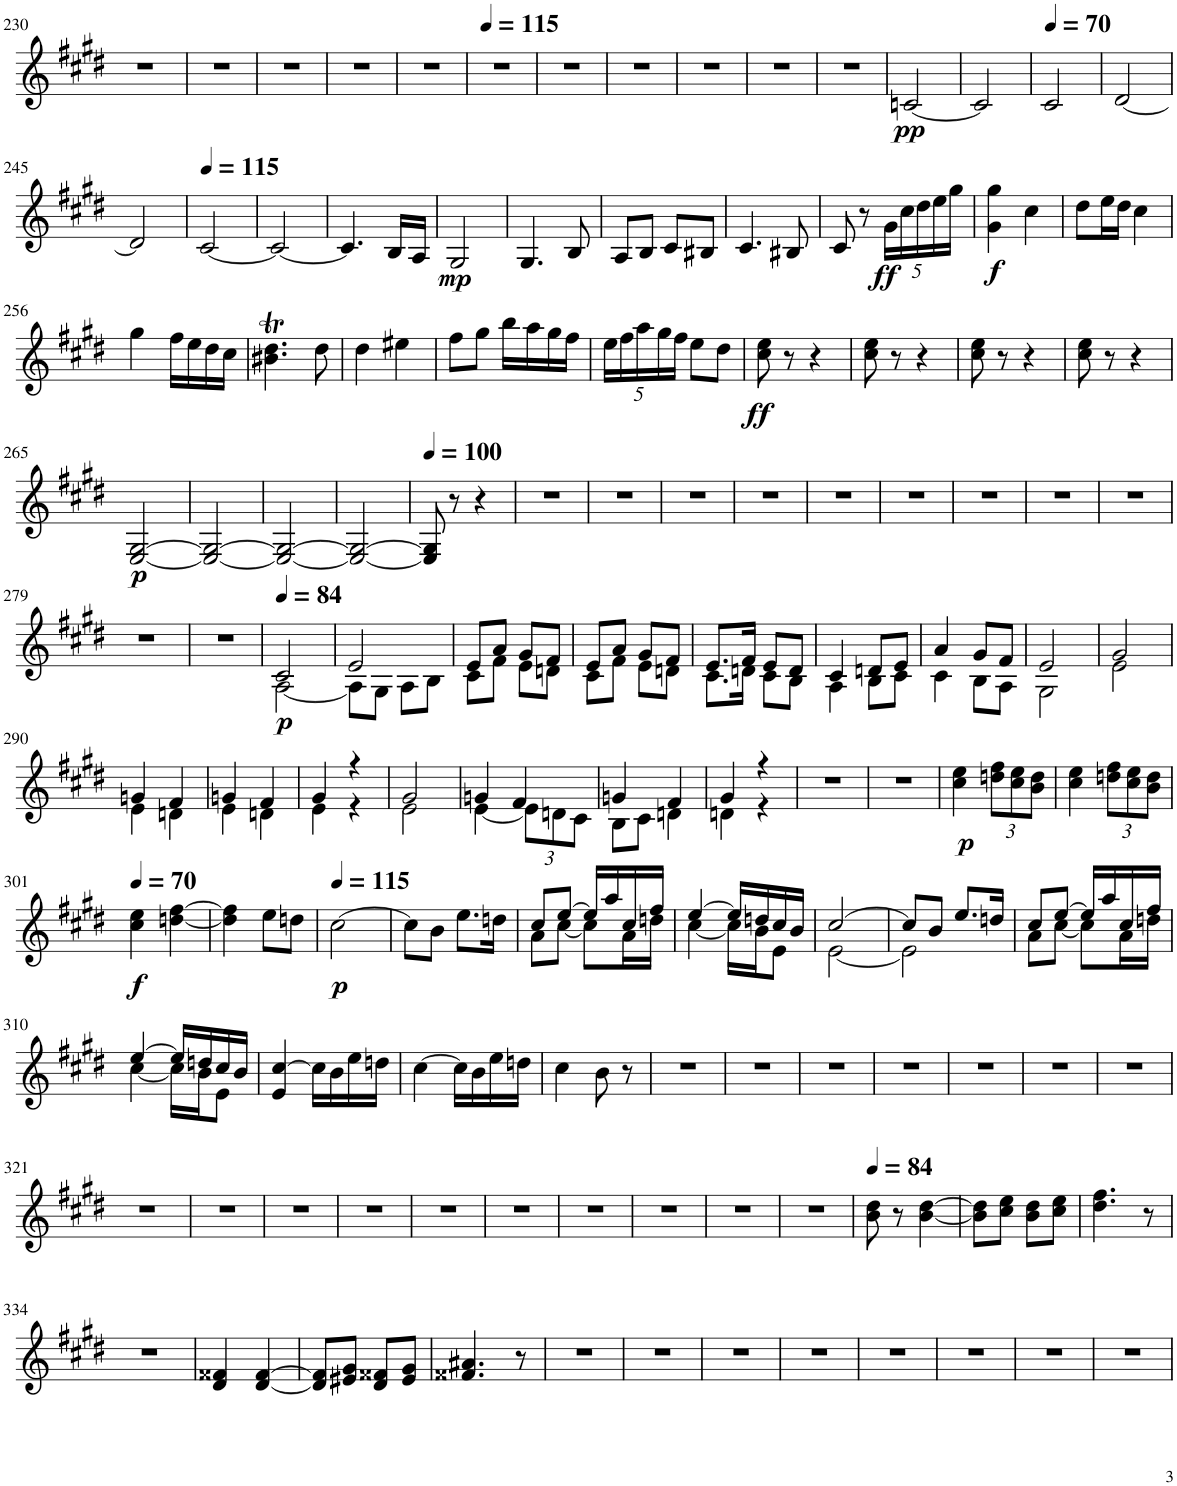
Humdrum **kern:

**kern	**dynam
*part1	*part1
*staff1	*staff1
*I"Bb 클라리넷	*
!!LO:PB:g=z
*clefG2	*
*Trd1c2	*
*k[f#c#g#d#]	*
*M2/4	*
=230	=230
2r	.
=231	=231
2r	.
=232	=232
2r	.
=233	=233
2r	.
=234	=234
2r	.
=235	=235
*MM115	*
2r	.
=236	=236
2r	.
=237	=237
2r	.
=238	=238
2r	.
=239	=239
2r	.
=240	=240
2r	.
=241	=241
!	!LO:DY:b
[2cn/	pp
=242	=242
2c/]	.
=243	=243
*MM70	*
2c#/	.
=244	=244
[2d#/	.
!!LO:LB:g=z
=245	=245
2d#/]	.
=246	=246
*MM115	*
[2c#/	.
=247	=247
2c#/_	.
=248	=248
4.c#/]	.
16B/LL	.
16A/JJ	.
=249	=249
!	!LO:DY:b
2G#/	mp
=250	=250
4.G#/	.
8B/	.
=251	=251
8A/L	.
8B/J	.
8c#/L	.
8B#X/J	.
=252	=252
4.c#/	.
8B#X/	.
=253	=253
8c#/	.
8r	.
*Xbrackettup	*
!	!LO:DY:b
20g#\LL	ff
20cc#\	.
20dd#\	.
20ee\	.
20gg#\JJ	.
=254	=254
!	!LO:DY:b
4g#\ 4gg#\	f
4cc#\	.
=255	=255
8dd#\L	.
16ee\L	.
16dd#\JJ	.
4cc#\	.
!!LO:LB:g=z
=256	=256
4gg#\	.
16ff#\LL	.
16ee\	.
16dd#\	.
16cc#\JJ	.
=257	=257
4.b#X\T 4.dd#\T	.
8dd#\	.
=258	=258
4dd#\	.
4ee#X\	.
=259	=259
8ff#\L	.
8gg#\J	.
16bb\LL	.
16aa\	.
16gg#\	.
16ff#\JJ	.
=260	=260
20ee\LL	.
20ff#\	.
20aa\	.
20gg#\	.
20ff#\JJ	.
8ee\L	.
8dd#\J	.
=261	=261
!	!LO:DY:b
8cc#\ 8ee\	ff
8r	.
4r	.
=262	=262
8cc#\ 8ee\	.
8r	.
4r	.
=263	=263
8cc#\ 8ee\	.
8r	.
4r	.
=264	=264
8cc#\ 8ee\	.
8r	.
4r	.
!!LO:LB:g=z
=265	=265
!	!LO:DY:b
[2E/ [2G#/	p
=266	=266
2E/_ 2G#/_	.
=267	=267
2E/_ 2G#/_	.
=268	=268
2E/_ 2G#/_	.
=269	=269
*MM100	*
8E/] 8G#/]	.
8r	.
4r	.
=270	=270
2r	.
=271	=271
2r	.
=272	=272
2r	.
=273	=273
2r	.
=274	=274
2r	.
=275	=275
2r	.
=276	=276
2r	.
=277	=277
2r	.
=278	=278
2r	.
!!LO:LB:g=z
=279	=279
2r	.
=280	=280
2r	.
=281	=281
*MM84	*
*^	*
!	!	!LO:DY:b
2c#/	[2A\	p
=282	=282	=282
2e/	8A\L]	.
.	8G#\J	.
.	8A\L	.
.	8B\J	.
=283	=283	=283
8e/L	8c#\L	.
8a/J	8f#\J	.
8g#/L	8e\L	.
8f#/J	8dn\J	.
=284	=284	=284
8e/L	8c#\L	.
8a/J	8f#\J	.
8g#/L	8e\L	.
8f#/J	8dn\J	.
=285	=285	=285
8.e/L	8.c#\L	.
16f#/Jk	16dn\Jk	.
8e/L	8c#\L	.
8d/J	8B\J	.
=286	=286	=286
4c#/	4A\	.
8dn/L	8B\L	.
8e/J	8c#\J	.
=287	=287	=287
4a/	4c#\	.
8g#/L	8B\L	.
8f#/J	8A\J	.
=288	=288	=288
2e/	2G#\	.
=289	=289	=289
2g#/	2e\	.
!!LO:LB:g=z	!!
=290	=290	=290
4gn/	4e\	.
4f#/	4dn\	.
=291	=291	=291
4gn/	4e\	.
4f#/	4dn\	.
=292	=292	=292
4g#/	4e\	.
4r	4r	.
=293	=293	=293
2g#/	2e\	.
=294	=294	=294
4gn/	[4e\	.
4f#/	12e\L]	.
.	12dn\	.
.	12c#\J	.
=295	=295	=295
4gn/	8B\L	.
.	8c#\J	.
4f#/	4dn\	.
=296	=296	=296
4g#/	4dn\	.
4r	4r	.
*v	*v	*
=297	=297
2r	.
=298	=298
2r	.
=299	=299
!	!LO:DY:b
4cc#\ 4ee\	p
12ddn\ 12ff#\L	.
12cc#\ 12ee\	.
12b\ 12dd\J	.
=300	=300
4cc#\ 4ee\	.
12ddn\ 12ff#\L	.
12cc#\ 12ee\	.
12b\ 12dd\J	.
!!LO:LB:g=z
=301	=301
*MM70	*
!	!LO:DY:b
4cc#\ 4ee\	f
[4ddn\ [4ff#\	.
=302	=302
4dd\] 4ff#\]	.
8ee\L	.
8ddn\J	.
=303	=303
*MM115	*
!	!LO:DY:b
[2cc#\	p
=304	=304
8cc#\L]	.
8b\J	.
8.ee\L	.
16ddn\Jk	.
=305	=305
*^	*
8cc#/L	8a\L	.
[8ee/J	[8cc#\J	.
16ee/LL]	8cc#\L]	.
16aa/	.	.
16cc#/	16a\L	.
16ff#/JJ	16ddn\JJ	.
=306	=306	=306
[4ee/	[4cc#\	.
16ee/LL]	16cc#\LL]	.
16ddn/	16b\J	.
16cc#/	8e\J	.
16b/JJ	.	.
=307	=307	=307
[2cc#/	[2e\	.
=308	=308	=308
8cc#/L]	2e\]	.
8b/J	.	.
8.ee/L	.	.
16ddn/Jk	.	.
=309	=309	=309
8cc#/L	8a\L	.
[8ee/J	[8cc#\J	.
16ee/LL]	8cc#\L]	.
16aa/	.	.
16cc#/	16a\L	.
16ff#/JJ	16ddn\JJ	.
!!LO:LB:g=z	!!
=310	=310	=310
[4ee/	[4cc#\	.
16ee/LL]	16cc#\LL]	.
16ddn/	16b\J	.
16cc#/	8e\J	.
16b/JJ	.	.
*v	*v	*
=311	=311
4e/ [4cc#/	.
16cc#\LL]	.
16b\	.
16ee\	.
16ddn\JJ	.
=312	=312
[4cc#\	.
16cc#\LL]	.
16b\	.
16ee\	.
16ddn\JJ	.
=313	=313
4cc#\	.
8b\	.
8r	.
=314	=314
2r	.
=315	=315
2r	.
=316	=316
2r	.
=317	=317
2r	.
=318	=318
2r	.
=319	=319
2r	.
=320	=320
2r	.
!!LO:LB:g=z
=321	=321
2r	.
=322	=322
2r	.
=323	=323
2r	.
=324	=324
2r	.
=325	=325
2r	.
=326	=326
2r	.
=327	=327
2r	.
=328	=328
2r	.
=329	=329
2r	.
=330	=330
2r	.
=331	=331
*MM84	*
8b\ 8dd#\	.
8r	.
[4b\ [4dd#\	.
=332	=332
8b\] 8dd#\]L	.
8cc#\ 8ee\J	.
8b\ 8dd#\L	.
8cc#\ 8ee\J	.
=333	=333
4.dd#\ 4.ff#\	.
8r	.
!!LO:LB:g=z
=334	=334
2r	.
=335	=335
4d#/ 4f##X/	.
[4d#/ [4f##/	.
=336	=336
8d#/] 8f##/]L	.
8e#X/ 8g#/J	.
8d#/ 8f##X/L	.
8e#/ 8g#/J	.
=337	=337
4.f##X/ 4.a#X/	.
8r	.
=338	=338
2r	.
=339	=339
2r	.
=340	=340
2r	.
=341	=341
2r	.
=342	=342
2r	.
=343	=343
2r	.
=344	=344
2r	.
=345	=345
2r	.
=	=
*-	*-
